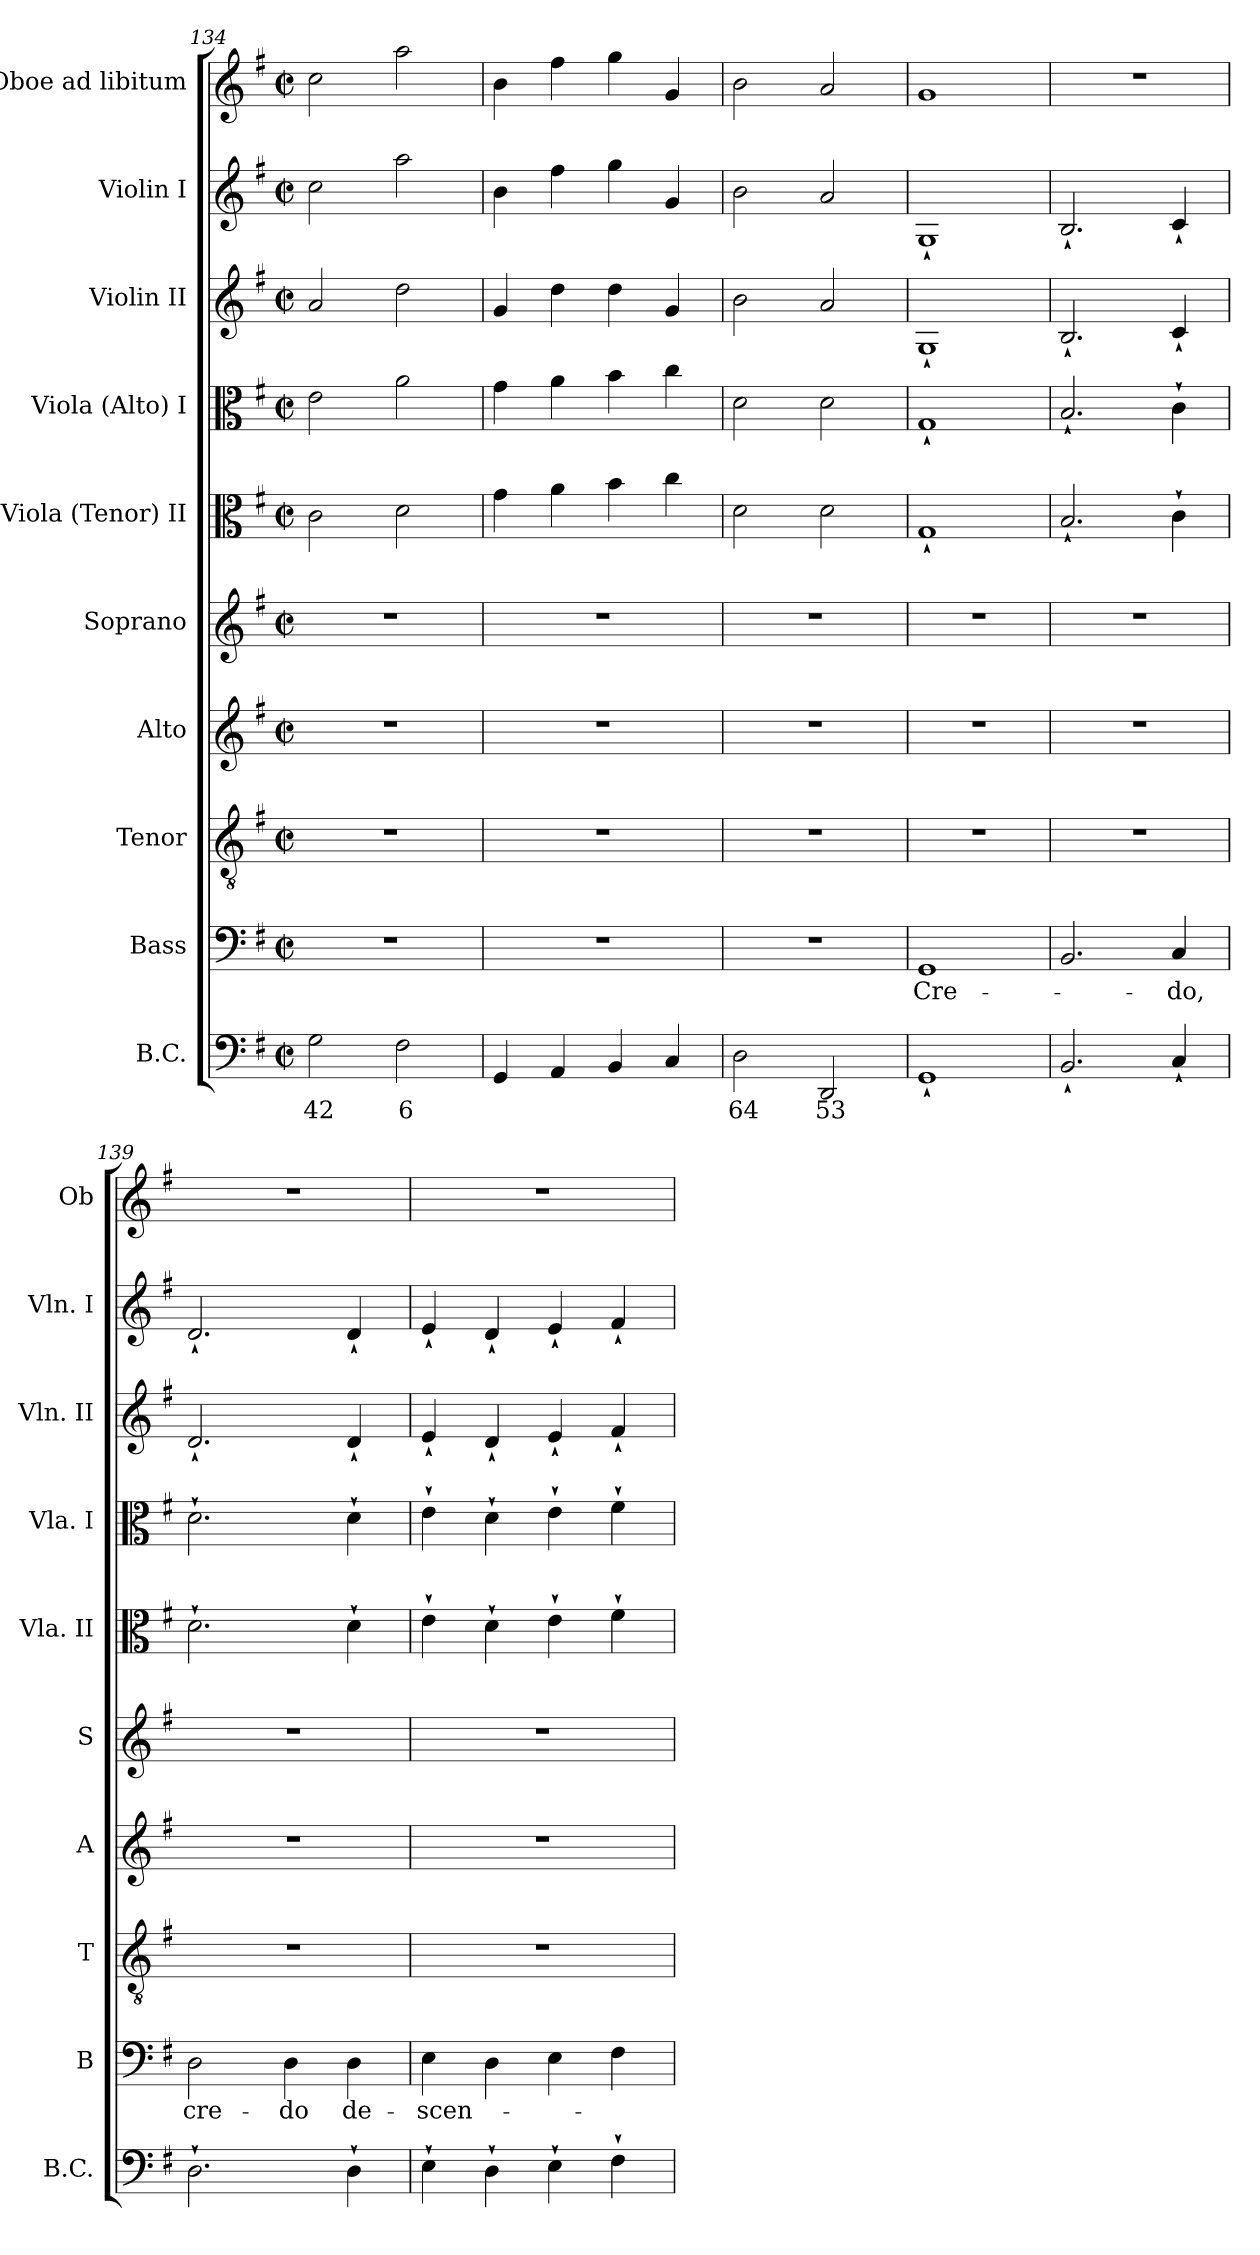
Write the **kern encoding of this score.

**kern	**text	**kern	**text	**kern	**kern	**kern	**kern	**kern	**kern	**kern	**kern
*part10	*part10	*part9	*part9	*part8	*part7	*part6	*part5	*part4	*part3	*part2	*part1
*staff10	*staff10	*staff9	*staff9	*staff8	*staff7	*staff6	*staff5	*staff4	*staff3	*staff2	*staff1
*I"B.C.	*	*I"Bass	*	*I"Tenor	*I"Alto	*I"Soprano	*I"Viola (Tenor) II	*I"Viola (Alto) I	*I"Violin II	*I"Violin I	*I"Oboe ad libitum
*I'B.C.	*	*I'B	*	*I'T	*I'A	*I'S	*I'Vla. II	*I'Vla. I	*I'Vln. II	*I'Vln. I	*I'Ob
!!LO:PB:g=z
*clefF4	*	*clefF4	*	*clefGv2	*clefG2	*clefG2	*clefC3	*clefC3	*clefG2	*clefG2	*clefG2
*k[f#]	*	*k[f#]	*	*k[f#]	*k[f#]	*k[f#]	*k[f#]	*k[f#]	*k[f#]	*k[f#]	*k[f#]
*G:	*	*G:	*	*G:	*G:	*G:	*G:	*G:	*G:	*G:	*G:
*M2/2	*	*M2/2	*	*M2/2	*M2/2	*M2/2	*M2/2	*M2/2	*M2/2	*M2/2	*M2/2
*met(c|)	*	*met(c|)	*	*met(c|)	*met(c|)	*met(c|)	*met(c|)	*met(c|)	*met(c|)	*met(c|)	*met(c|)
=134	=134	=134	=134	=134	=134	=134	=134	=134	=134	=134	=134
!	!LO:LY:b	!	!	!	!	!	!	!	!	!	!
2G\	42	1r	.	1r	1r	1r	2c\	2e\	2a/	2cc\	2cc\
!	!LO:LY:b	!	!	!	!	!	!	!	!	!	!
2F#\	6	.	.	.	.	.	2d\	2a\	2dd\	2aa\	2aa\
=135	=135	=135	=135	=135	=135	=135	=135	=135	=135	=135	=135
4GG/	.	1r	.	1r	1r	1r	4g\	4g\	4g/	4b\	4b\
4AA/	.	.	.	.	.	.	4a\	4a\	4dd\	4ff#\	4ff#\
4BB/	.	.	.	.	.	.	4b\	4b\	4dd\	4gg\	4gg\
4C/	.	.	.	.	.	.	4cc\	4cc\	4g/	4g/	4g/
=136	=136	=136	=136	=136	=136	=136	=136	=136	=136	=136	=136
!	!LO:LY:b	!	!	!	!	!	!	!	!	!	!
2D\	64	1r	.	1r	1r	1r	2d\	2d\	2b\	2b\	2b\
!	!LO:LY:b	!	!	!	!	!	!	!	!	!	!
2DD/	53	.	.	.	.	.	2d\	2d\	2a/	2a/	2a/
=137	=137	=137	=137	=137	=137	=137	=137	=137	=137	=137	=137
!	!	!	!LO:LY:b	!	!	!	!	!	!	!	!
1GG`<	.	1GG	Cre-	1r	1r	1r	1G`<	1G`<	1G`<	1G`<	1g
=138	=138	=138	=138	=138	=138	=138	=138	=138	=138	=138	=138
2.BB`</	.	2.BB/	.	1r	1r	1r	2.B`</	2.B`</	2.B`</	2.B`</	1r
!	!	!	!LO:LY:b	!	!	!	!	!	!	!	!
4C`</	.	4C/	-do,	.	.	.	4c`>\	4c`>\	4c`</	4c`</	.
=139	=139	=139	=139	=139	=139	=139	=139	=139	=139	=139	=139
!	!	!	!LO:LY:b	!	!	!	!	!	!	!	!
2.D`>\	.	2D\	cre-	1r	1r	1r	2.d`>\	2.d`>\	2.d`</	2.d`</	1r
!	!	!	!LO:LY:b	!	!	!	!	!	!	!	!
.	.	4D\	-do	.	.	.	.	.	.	.	.
!	!	!	!LO:LY:b	!	!	!	!	!	!	!	!
4D`>\	.	4D\	de-	.	.	.	4d`>\	4d`>\	4d`</	4d`</	.
!!LO:PB:g=z
=140	=140	=140	=140	=140	=140	=140	=140	=140	=140	=140	=140
!	!	!	!LO:LY:b	!	!	!	!	!	!	!	!
4E`>\	.	4E\	-scen-	1r	1r	1r	4e`>\	4e`>\	4e`</	4e`</	1r
4D`>\	.	4D\	.	.	.	.	4d`>\	4d`>\	4d`</	4d`</	.
4E`>\	.	4E\	.	.	.	.	4e`>\	4e`>\	4e`</	4e`</	.
4F#`>\	.	4F#\	.	.	.	.	4f#`>\	4f#`>\	4f#`</	4f#`</	.
=	=	=	=	=	=	=	=	=	=	=	=
*-	*-	*-	*-	*-	*-	*-	*-	*-	*-	*-	*-
